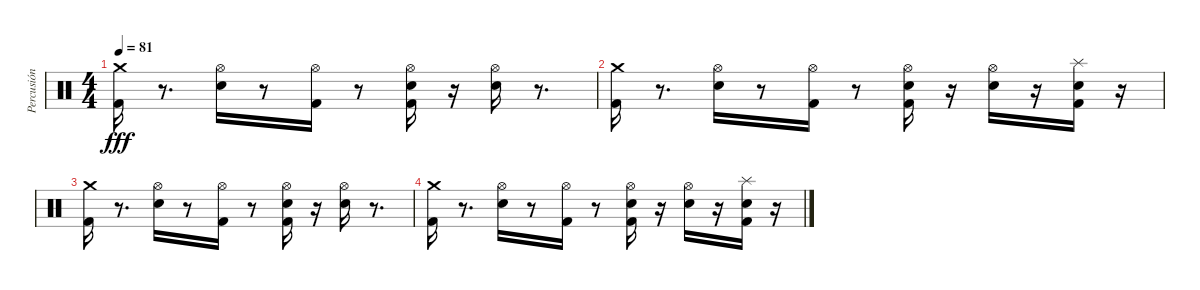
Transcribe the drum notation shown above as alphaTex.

\track ("Percusión" "Percusión") {instrument percussion}
\staff {score}
\articulation defaults
\ts (4 4)
\tempo 81
\clef neutral
\ks c
("Crash medium (hit)" "Kick (hit) 2").16{dy fff} r.8{d} ("Snare (hit) 2" "Hi-Hat (open)").16 r.8 ("Kick (hit) 2" "Hi-Hat (open)").16 r.8 ("Kick (hit) 2" "Hi-Hat (open)" "Snare (hit) 2").16 r.16 ("Snare (hit) 2" "Hi-Hat (open)").16 r.8{d} |
("Crash medium (hit)" "Kick (hit) 2").16 r.8{d} ("Snare (hit) 2" "Hi-Hat (open)").16 r.8 ("Kick (hit) 2" "Hi-Hat (open)").16 r.8 ("Kick (hit) 2" "Hi-Hat (open)" "Snare (hit) 2").16 r.16 ("Snare (hit) 2" "Hi-Hat (open)").16 r.16 ("Splash (hit)" "Kick (hit) 2" "Snare (hit) 2").16 r.16 |
("Crash medium (hit)" "Kick (hit) 2").16 r.8{d} ("Snare (hit) 2" "Hi-Hat (open)").16 r.8 ("Kick (hit) 2" "Hi-Hat (open)").16 r.8 ("Kick (hit) 2" "Hi-Hat (open)" "Snare (hit) 2").16 r.16 ("Snare (hit) 2" "Hi-Hat (open)").16 r.8{d} |
("Crash medium (hit)" "Kick (hit) 2").16 r.8{d} ("Snare (hit) 2" "Hi-Hat (open)").16 r.8 ("Kick (hit) 2" "Hi-Hat (open)").16 r.8 ("Kick (hit) 2" "Hi-Hat (open)" "Snare (hit) 2").16 r.16 ("Snare (hit) 2" "Hi-Hat (open)").16 r.16 ("Splash (hit)" "Kick (hit) 2" "Snare (hit) 2").16 r.16
